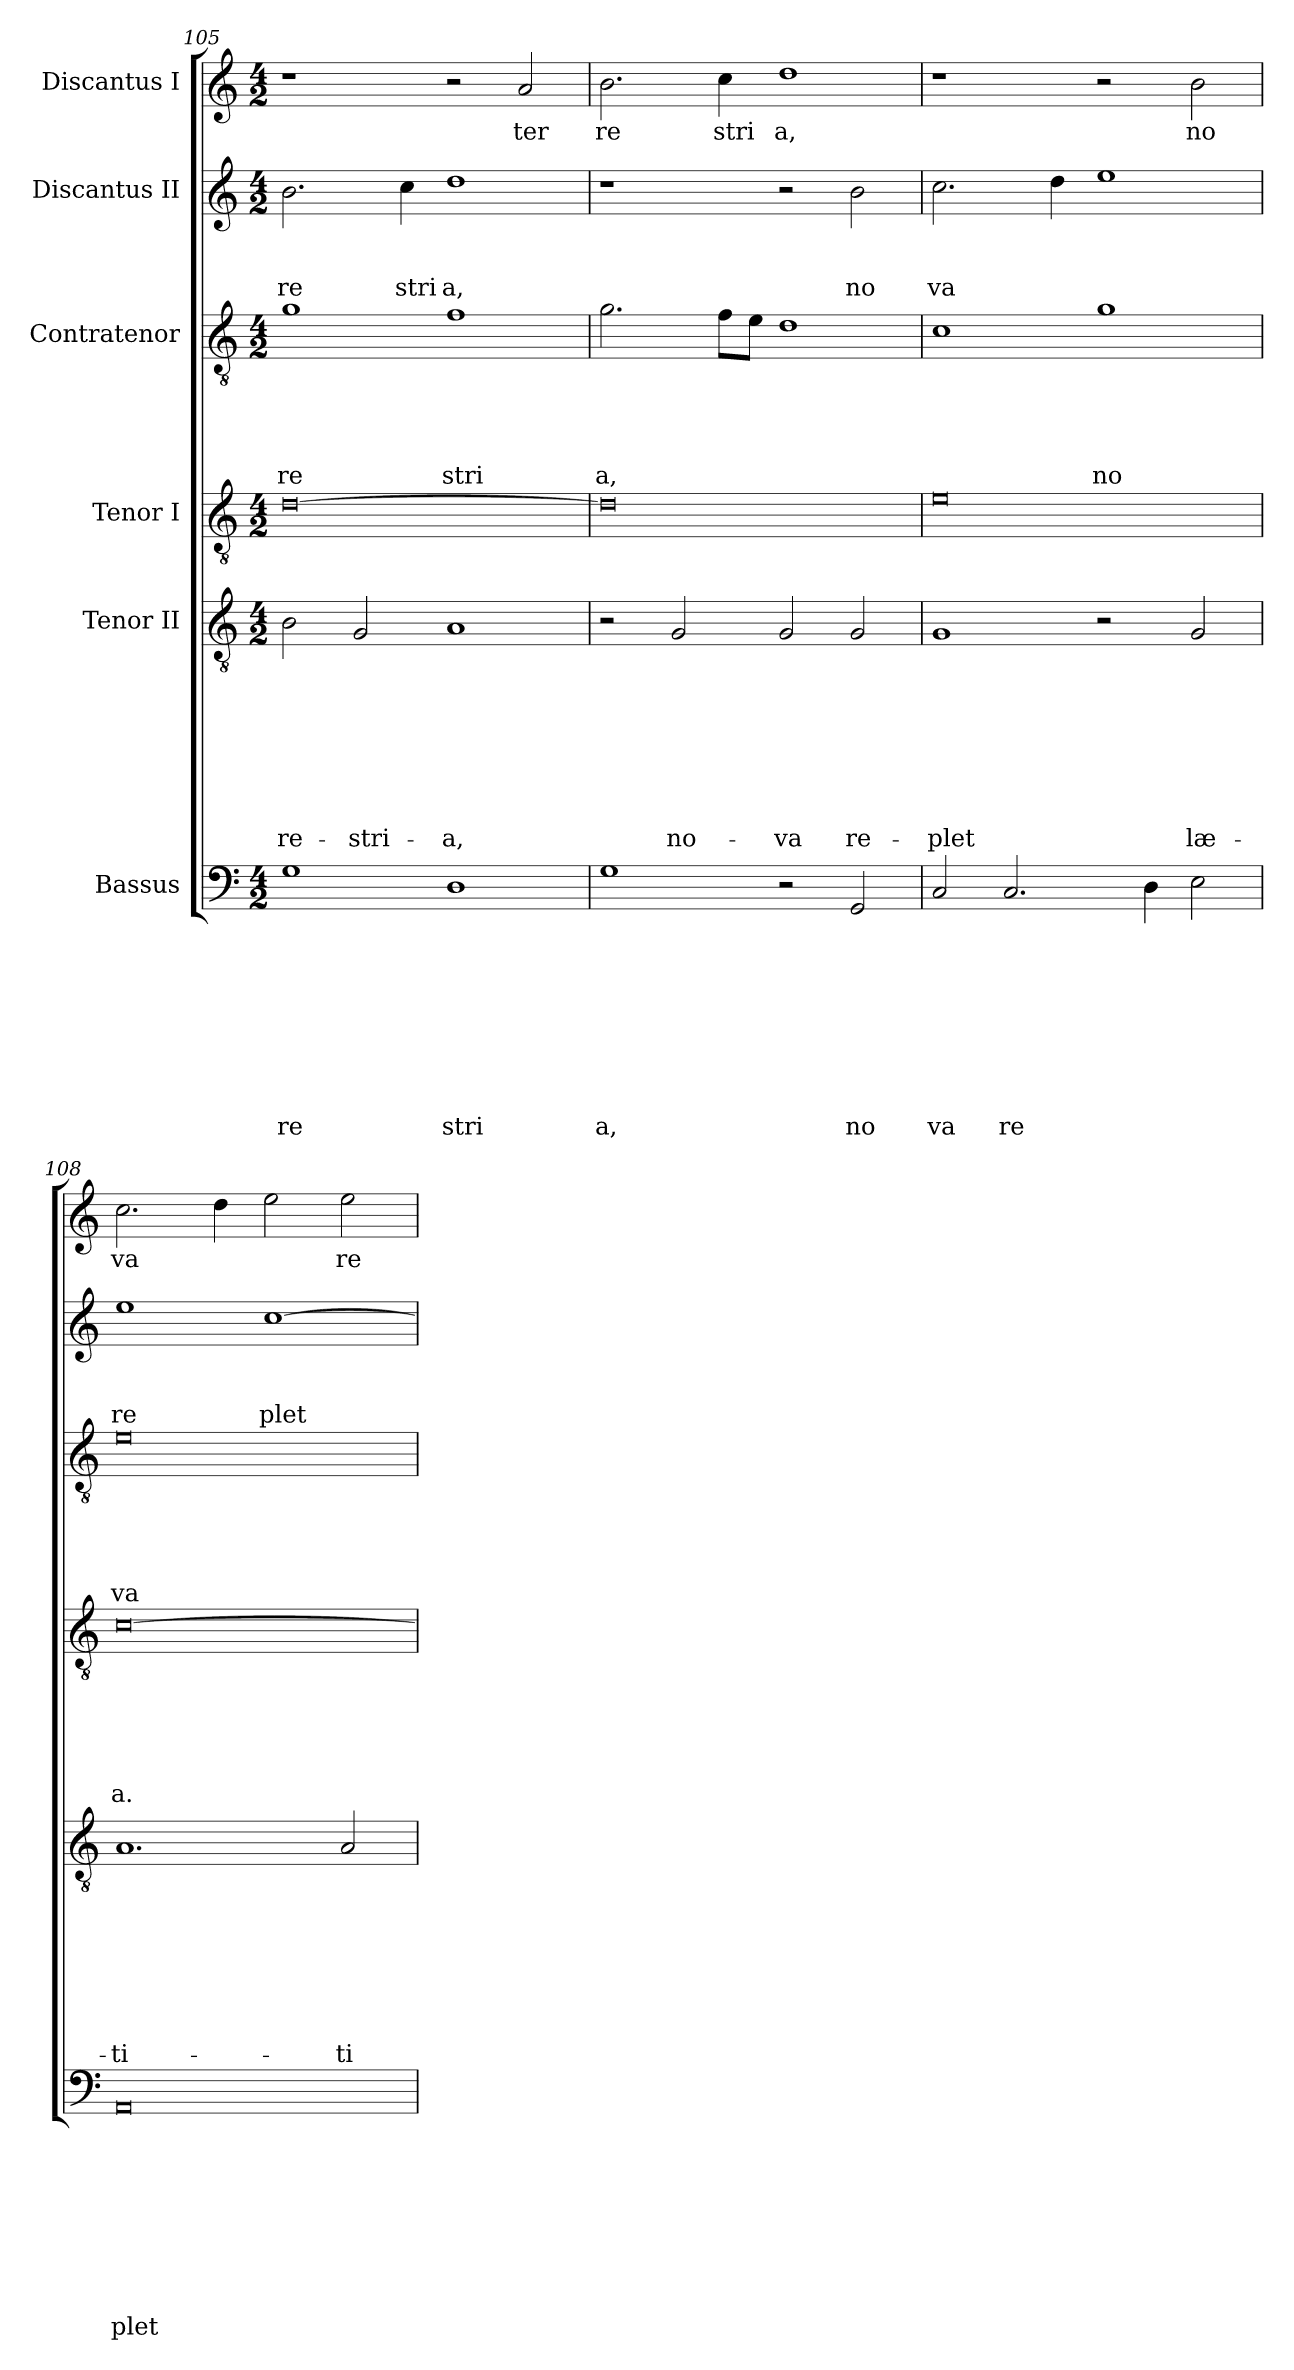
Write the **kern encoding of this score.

**kern	**text	**text	**text	**text	**text	**text	**text	**text	**text	**kern	**text	**text	**text	**text	**text	**text	**text	**text	**kern	**text	**text	**text	**text	**text	**text	**kern	**text	**text	**text	**text	**text	**kern	**text	**text	**text	**kern	**text
*part6	*part6	*part6	*part6	*part6	*part6	*part6	*part6	*part6	*part6	*part5	*part5	*part5	*part5	*part5	*part5	*part5	*part5	*part5	*part4	*part4	*part4	*part4	*part4	*part4	*part4	*part3	*part3	*part3	*part3	*part3	*part3	*part2	*part2	*part2	*part2	*part1	*part1
*staff6	*staff6	*staff6	*staff6	*staff6	*staff6	*staff6	*staff6	*staff6	*staff6	*staff5	*staff5	*staff5	*staff5	*staff5	*staff5	*staff5	*staff5	*staff5	*staff4	*staff4	*staff4	*staff4	*staff4	*staff4	*staff4	*staff3	*staff3	*staff3	*staff3	*staff3	*staff3	*staff2	*staff2	*staff2	*staff2	*staff1	*staff1
*I"Bassus	*	*	*	*	*	*	*	*	*	*I"Tenor II	*	*	*	*	*	*	*	*	*I"Tenor I	*	*	*	*	*	*	*I"Contratenor	*	*	*	*	*	*I"Discantus II	*	*	*	*I"Discantus I	*
*clefF4	*	*	*	*	*	*	*	*	*	*clefGv2	*	*	*	*	*	*	*	*	*clefGv2	*	*	*	*	*	*	*clefGv2	*	*	*	*	*	*clefG2	*	*	*	*clefG2	*
*k[]	*	*	*	*	*	*	*	*	*	*k[]	*	*	*	*	*	*	*	*	*k[]	*	*	*	*	*	*	*k[]	*	*	*	*	*	*k[]	*	*	*	*k[]	*
*C:	*	*	*	*	*	*	*	*	*	*C:	*	*	*	*	*	*	*	*	*C:	*	*	*	*	*	*	*C:	*	*	*	*	*	*C:	*	*	*	*C:	*
*M4/2	*	*	*	*	*	*	*	*	*	*M4/2	*	*	*	*	*	*	*	*	*M4/2	*	*	*	*	*	*	*M4/2	*	*	*	*	*	*M4/2	*	*	*	*M4/2	*
=105	=105	=105	=105	=105	=105	=105	=105	=105	=105	=105	=105	=105	=105	=105	=105	=105	=105	=105	=105	=105	=105	=105	=105	=105	=105	=105	=105	=105	=105	=105	=105	=105	=105	=105	=105	=105	=105
!	!	!	!	!	!	!	!	!	!LO:LY:b	!	!	!	!	!	!	!	!	!LO:LY:b	!	!	!	!	!	!	!	!	!	!	!	!	!LO:LY:b	!	!	!	!LO:LY:b	!	!
1G	.	.	.	.	.	.	.	.	re	2B\	.	.	.	.	.	.	.	-re-	[>0d	.	.	.	.	.	.	1g	.	.	.	.	re	2.b\	.	.	re	1r	.
!	!	!	!	!	!	!	!	!	!	!	!	!	!	!	!	!	!	!LO:LY:b	!	!	!	!	!	!	!	!	!	!	!	!	!	!	!	!	!	!	!
.	.	.	.	.	.	.	.	.	.	2G/	.	.	.	.	.	.	.	-stri-	.	.	.	.	.	.	.	.	.	.	.	.	.	.	.	.	.	.	.
!	!	!	!	!	!	!	!	!	!	!	!	!	!	!	!	!	!	!	!	!	!	!	!	!	!	!	!	!	!	!	!	!	!	!	!LO:LY:b	!	!
.	.	.	.	.	.	.	.	.	.	.	.	.	.	.	.	.	.	.	.	.	.	.	.	.	.	.	.	.	.	.	.	4cc\	.	.	stri	.	.
!	!	!	!	!	!	!	!	!	!LO:LY:b	!	!	!	!	!	!	!	!	!LO:LY:b	!	!	!	!	!	!	!	!	!	!	!	!	!LO:LY:b	!	!	!	!LO:LY:b	!	!
1D	.	.	.	.	.	.	.	.	stri	1A	.	.	.	.	.	.	.	-a,	.	.	.	.	.	.	.	1f	.	.	.	.	stri	1dd	.	.	a,	2r	.
!	!	!	!	!	!	!	!	!	!	!	!	!	!	!	!	!	!	!	!	!	!	!	!	!	!	!	!	!	!	!	!	!	!	!	!	!	!LO:LY:b
.	.	.	.	.	.	.	.	.	.	.	.	.	.	.	.	.	.	.	.	.	.	.	.	.	.	.	.	.	.	.	.	.	.	.	.	2a/	ter
=106	=106	=106	=106	=106	=106	=106	=106	=106	=106	=106	=106	=106	=106	=106	=106	=106	=106	=106	=106	=106	=106	=106	=106	=106	=106	=106	=106	=106	=106	=106	=106	=106	=106	=106	=106	=106	=106
!	!	!	!	!	!	!	!	!	!LO:LY:b	!	!	!	!	!	!	!	!	!	!	!	!	!	!	!	!	!	!	!	!	!	!LO:LY:b	!	!	!	!	!	!LO:LY:b
1G	.	.	.	.	.	.	.	.	a,	2r	.	.	.	.	.	.	.	.	0d]	.	.	.	.	.	.	2.g\	.	.	.	.	a,	1r	.	.	.	2.b\	re
!	!	!	!	!	!	!	!	!	!	!	!	!	!	!	!	!	!	!LO:LY:b	!	!	!	!	!	!	!	!	!	!	!	!	!	!	!	!	!	!	!
.	.	.	.	.	.	.	.	.	.	2G/	.	.	.	.	.	.	.	no-	.	.	.	.	.	.	.	.	.	.	.	.	.	.	.	.	.	.	.
!	!	!	!	!	!	!	!	!	!	!	!	!	!	!	!	!	!	!	!	!	!	!	!	!	!	!	!	!	!	!	!	!	!	!	!	!	!LO:LY:b
.	.	.	.	.	.	.	.	.	.	.	.	.	.	.	.	.	.	.	.	.	.	.	.	.	.	8f\L	.	.	.	.	.	.	.	.	.	4cc\	stri
.	.	.	.	.	.	.	.	.	.	.	.	.	.	.	.	.	.	.	.	.	.	.	.	.	.	8e\J	.	.	.	.	.	.	.	.	.	.	.
!	!	!	!	!	!	!	!	!	!	!	!	!	!	!	!	!	!	!LO:LY:b	!	!	!	!	!	!	!	!	!	!	!	!	!	!	!	!	!	!	!LO:LY:b
2r	.	.	.	.	.	.	.	.	.	2G/	.	.	.	.	.	.	.	-va	.	.	.	.	.	.	.	1d	.	.	.	.	.	2r	.	.	.	1dd	a,
!	!	!	!	!	!	!	!	!	!LO:LY:b	!	!	!	!	!	!	!	!	!LO:LY:b	!	!	!	!	!	!	!	!	!	!	!	!	!	!	!	!	!LO:LY:b	!	!
2GG/	.	.	.	.	.	.	.	.	no	2G/	.	.	.	.	.	.	.	re-	.	.	.	.	.	.	.	.	.	.	.	.	.	2b\	.	.	no	.	.
=107	=107	=107	=107	=107	=107	=107	=107	=107	=107	=107	=107	=107	=107	=107	=107	=107	=107	=107	=107	=107	=107	=107	=107	=107	=107	=107	=107	=107	=107	=107	=107	=107	=107	=107	=107	=107	=107
!	!	!	!	!	!	!	!	!	!LO:LY:b	!	!	!	!	!	!	!	!	!LO:LY:b	!	!	!	!	!	!	!	!	!	!	!	!	!	!	!	!	!LO:LY:b	!	!
2C/	.	.	.	.	.	.	.	.	va	1G	.	.	.	.	.	.	.	-plet	0e	.	.	.	.	.	.	1c	.	.	.	.	.	2.cc\	.	.	va	1r	.
!	!	!	!	!	!	!	!	!	!LO:LY:b	!	!	!	!	!	!	!	!	!	!	!	!	!	!	!	!	!	!	!	!	!	!	!	!	!	!	!	!
2.C/	.	.	.	.	.	.	.	.	re	.	.	.	.	.	.	.	.	.	.	.	.	.	.	.	.	.	.	.	.	.	.	.	.	.	.	.	.
.	.	.	.	.	.	.	.	.	.	.	.	.	.	.	.	.	.	.	.	.	.	.	.	.	.	.	.	.	.	.	.	4dd\	.	.	.	.	.
!	!	!	!	!	!	!	!	!	!	!	!	!	!	!	!	!	!	!	!	!	!	!	!	!	!	!	!	!	!	!	!LO:LY:b	!	!	!	!	!	!
.	.	.	.	.	.	.	.	.	.	2r	.	.	.	.	.	.	.	.	.	.	.	.	.	.	.	1g	.	.	.	.	no	1ee	.	.	.	2r	.
4D\	.	.	.	.	.	.	.	.	.	.	.	.	.	.	.	.	.	.	.	.	.	.	.	.	.	.	.	.	.	.	.	.	.	.	.	.	.
!	!	!	!	!	!	!	!	!	!	!	!	!	!	!	!	!	!	!LO:LY:b	!	!	!	!	!	!	!	!	!	!	!	!	!	!	!	!	!	!	!LO:LY:b
2E\	.	.	.	.	.	.	.	.	.	2G/	.	.	.	.	.	.	.	læ-	.	.	.	.	.	.	.	.	.	.	.	.	.	.	.	.	.	2b\	no
=108	=108	=108	=108	=108	=108	=108	=108	=108	=108	=108	=108	=108	=108	=108	=108	=108	=108	=108	=108	=108	=108	=108	=108	=108	=108	=108	=108	=108	=108	=108	=108	=108	=108	=108	=108	=108	=108
!	!	!	!	!	!	!	!	!	!LO:LY:b	!	!	!	!	!	!	!	!	!LO:LY:b	!	!	!	!	!	!	!LO:LY:b	!	!	!	!	!	!LO:LY:b	!	!	!	!LO:LY:b	!	!LO:LY:b
0AA	.	.	.	.	.	.	.	.	plet	1.A	.	.	.	.	.	.	.	-ti-	[>0c	.	.	.	.	.	a.	0e	.	.	.	.	va	1ee	.	.	re	2.cc\	va
.	.	.	.	.	.	.	.	.	.	.	.	.	.	.	.	.	.	.	.	.	.	.	.	.	.	.	.	.	.	.	.	.	.	.	.	4dd\	.
!	!	!	!	!	!	!	!	!	!	!	!	!	!	!	!	!	!	!	!	!	!	!	!	!	!	!	!	!	!	!	!	!	!	!	!LO:LY:b	!	!
.	.	.	.	.	.	.	.	.	.	.	.	.	.	.	.	.	.	.	.	.	.	.	.	.	.	.	.	.	.	.	.	[>1cc	.	.	plet	2ee\	.
!	!	!	!	!	!	!	!	!	!	!	!	!	!	!	!	!	!	!LO:LY:b	!	!	!	!	!	!	!	!	!	!	!	!	!	!	!	!	!	!	!LO:LY:b
.	.	.	.	.	.	.	.	.	.	2A/	.	.	.	.	.	.	.	-ti-	.	.	.	.	.	.	.	.	.	.	.	.	.	.	.	.	.	2ee\	re
=	=	=	=	=	=	=	=	=	=	=	=	=	=	=	=	=	=	=	=	=	=	=	=	=	=	=	=	=	=	=	=	=	=	=	=	=	=
*-	*-	*-	*-	*-	*-	*-	*-	*-	*-	*-	*-	*-	*-	*-	*-	*-	*-	*-	*-	*-	*-	*-	*-	*-	*-	*-	*-	*-	*-	*-	*-	*-	*-	*-	*-	*-	*-
